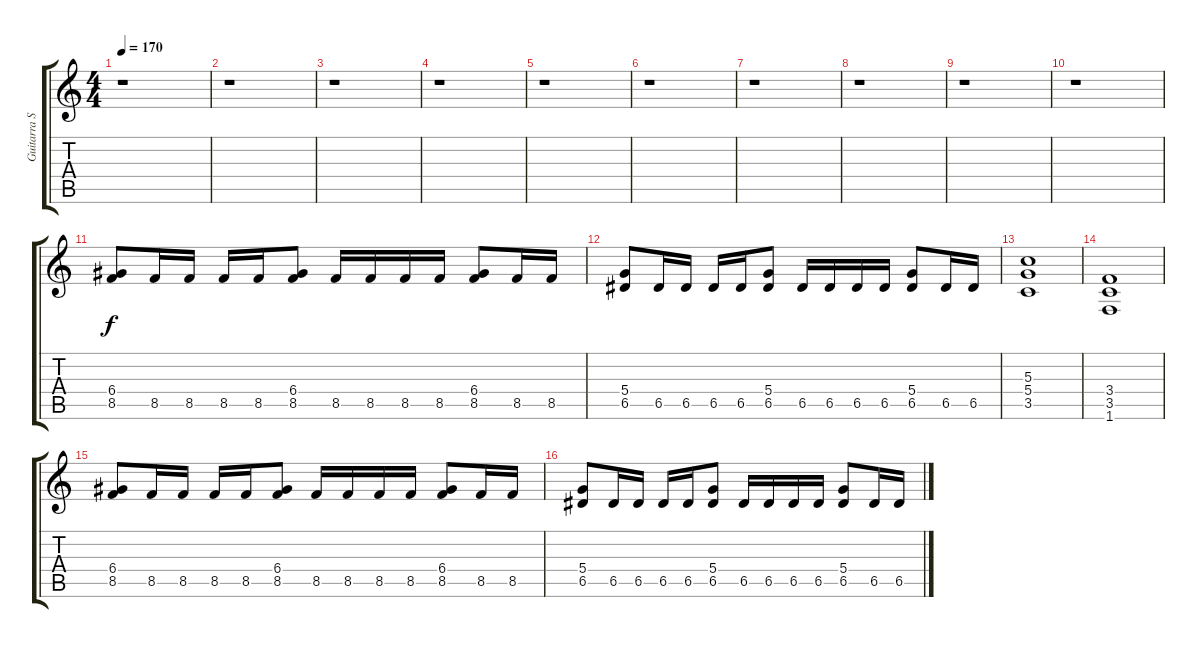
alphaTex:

\track ("Guitarra Solo" "Guitarra S") {instrument overdrivenguitar}
\staff {score tabs}
\tuning (E4 B3 G3 D3 A2 E2) {hide}
\ts (4 4)
\tempo 170
\clef g2
\ks c
r.1{dy f} |
r.1 |
r.1 |
r.1 |
r.1 |
r.1 |
r.1 |
r.1 |
r.1 |
r.1 |
(6.4 8.5).8 8.5.16 8.5.16 8.5.16 8.5.16 (6.4 8.5).8 8.5.16 8.5.16 8.5.16 8.5.16 (6.4 8.5).8 8.5.16 8.5.16 |
(5.4 6.5).8 6.5.16 6.5.16 6.5.16 6.5.16 (5.4 6.5).8 6.5.16 6.5.16 6.5.16 6.5.16 (5.4 6.5).8 6.5.16 6.5.16 |
(5.3 5.4 3.5).1 |
(3.4 3.5 1.6).1 |
(6.4 8.5).8 8.5.16 8.5.16 8.5.16 8.5.16 (6.4 8.5).8 8.5.16 8.5.16 8.5.16 8.5.16 (6.4 8.5).8 8.5.16 8.5.16 |
(5.4 6.5).8 6.5.16 6.5.16 6.5.16 6.5.16 (5.4 6.5).8 6.5.16 6.5.16 6.5.16 6.5.16 (5.4 6.5).8 6.5.16 6.5.16
